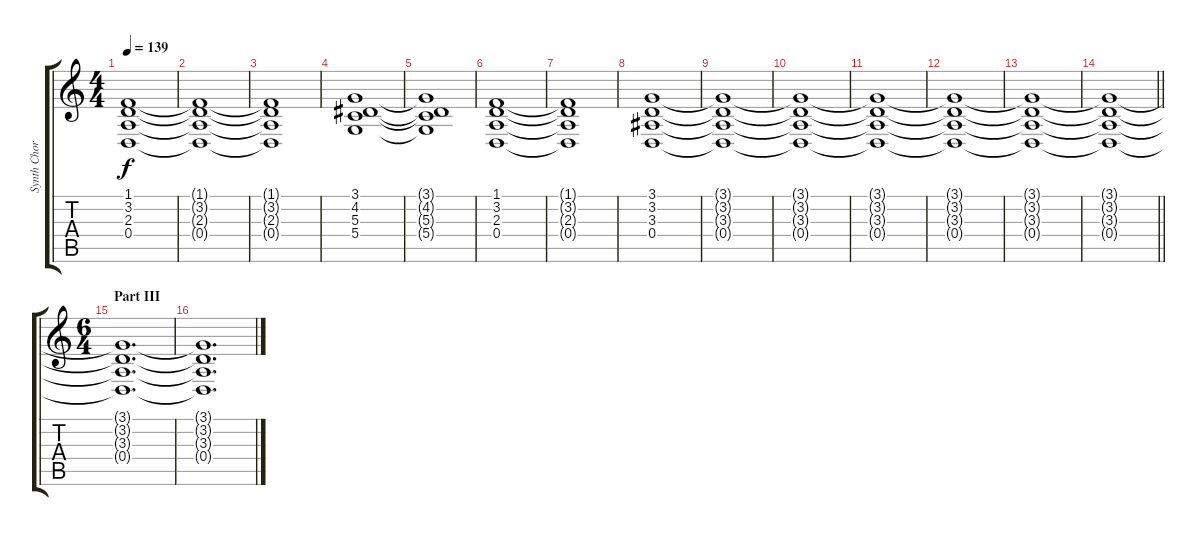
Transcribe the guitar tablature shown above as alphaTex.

\track ("Synth Chords (Rick Wright)" "Synth Chor") {instrument stringensemble1}
\staff {score tabs}
\tuning (E4 B3 G3 D3 A2 E2) {hide}
\ts (4 4)
\tempo 139
\clef g2
\ks c
(1.1{t} 3.2{t} 2.3{t} 0.4{t}).1{dy f} |
(1.1{t} 3.2{t} 2.3{t} 0.4{t}).1 |
(1.1{t} 3.2{t} 2.3{t} 0.4{t}).1 |
(3.1 4.2 5.3 5.4).1 |
(3.1{t} 4.2{t} 5.3{t} 5.4{t}).1 |
(1.1 3.2 2.3 0.4).1 |
(1.1{t} 3.2{t} 2.3{t} 0.4{t}).1 |
(3.1 3.2 3.3 0.4).1 |
(3.1{t} 3.2{t} 3.3{t} 0.4{t}).1 |
(3.1{t} 3.2{t} 3.3{t} 0.4{t}).1{volume 3} |
(3.1{t} 3.2{t} 3.3{t} 0.4{t}).1 |
(3.1{t} 3.2{t} 3.3{t} 0.4{t}).1 |
(3.1{t} 3.2{t} 3.3{t} 0.4{t}).1 |
\barLineRight lightlight
(3.1{t} 3.2{t} 3.3{t} 0.4{t}).1 |
\ts (6 4)
\section ("" "Part III")
(3.1{t} 3.2{t} 3.3{t} 0.4{t}).1{d} |
(3.1{t} 3.2{t} 3.3{t} 0.4{t}).1{d}
